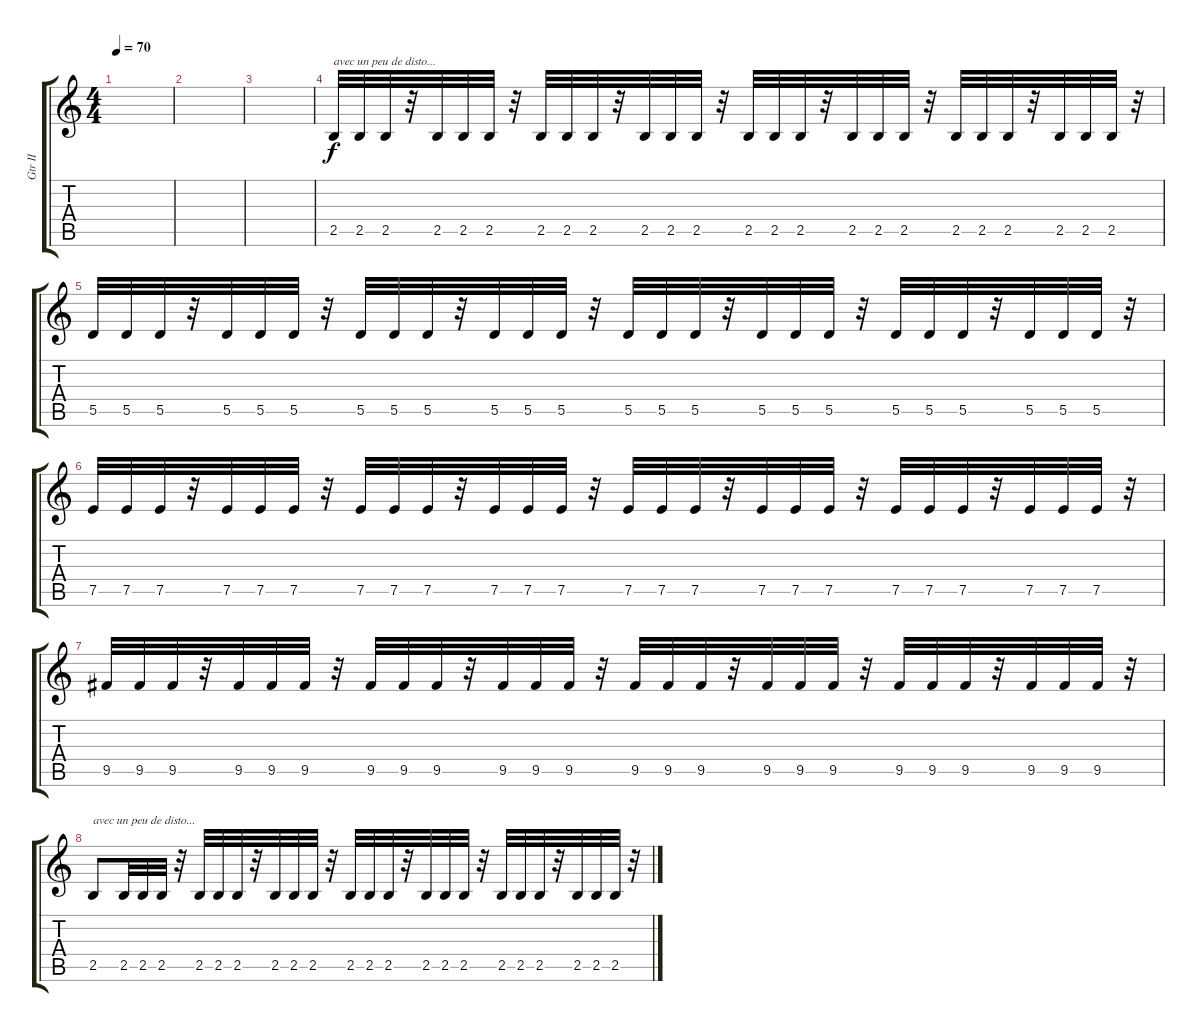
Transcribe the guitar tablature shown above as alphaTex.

\track ("Gtr II" "Gtr II") {instrument electricguitarmuted}
\staff {score tabs}
\tuning (E4 B3 G3 D3 A2 D2) {hide}
\ts (4 4)
\tempo 70
\clef g2
\ks c
|
|
|
2.5.32{txt "avec un peu de disto..." volume 16 instrument electricguitarmuted} 2.5.32 2.5.32 r.32 2.5.32 2.5.32 2.5.32 r.32 2.5.32 2.5.32 2.5.32 r.32 2.5.32 2.5.32 2.5.32 r.32 2.5.32 2.5.32 2.5.32 r.32 2.5.32 2.5.32 2.5.32 r.32 2.5.32 2.5.32 2.5.32 r.32 2.5.32 2.5.32 2.5.32 r.32 |
5.5.32 5.5.32 5.5.32 r.32 5.5.32 5.5.32 5.5.32 r.32 5.5.32 5.5.32 5.5.32 r.32 5.5.32 5.5.32 5.5.32 r.32 5.5.32 5.5.32 5.5.32 r.32 5.5.32 5.5.32 5.5.32 r.32 5.5.32 5.5.32 5.5.32 r.32 5.5.32 5.5.32 5.5.32 r.32 |
7.5.32 7.5.32 7.5.32 r.32 7.5.32 7.5.32 7.5.32 r.32 7.5.32 7.5.32 7.5.32 r.32 7.5.32 7.5.32 7.5.32 r.32 7.5.32 7.5.32 7.5.32 r.32 7.5.32 7.5.32 7.5.32 r.32 7.5.32 7.5.32 7.5.32 r.32 7.5.32 7.5.32 7.5.32 r.32 |
9.5.32 9.5.32 9.5.32 r.32 9.5.32 9.5.32 9.5.32 r.32 9.5.32 9.5.32 9.5.32 r.32 9.5.32 9.5.32 9.5.32 r.32 9.5.32 9.5.32 9.5.32 r.32 9.5.32 9.5.32 9.5.32 r.32 9.5.32 9.5.32 9.5.32 r.32 9.5.32 9.5.32 9.5.32 r.32 |
2.5.8{txt "avec un peu de disto..." volume 16 instrument electricguitarmuted} 2.5.32 2.5.32 2.5.32 r.32 2.5.32 2.5.32 2.5.32 r.32 2.5.32 2.5.32 2.5.32 r.32 2.5.32 2.5.32 2.5.32 r.32 2.5.32 2.5.32 2.5.32 r.32 2.5.32 2.5.32 2.5.32 r.32 2.5.32 2.5.32 2.5.32 r.32
